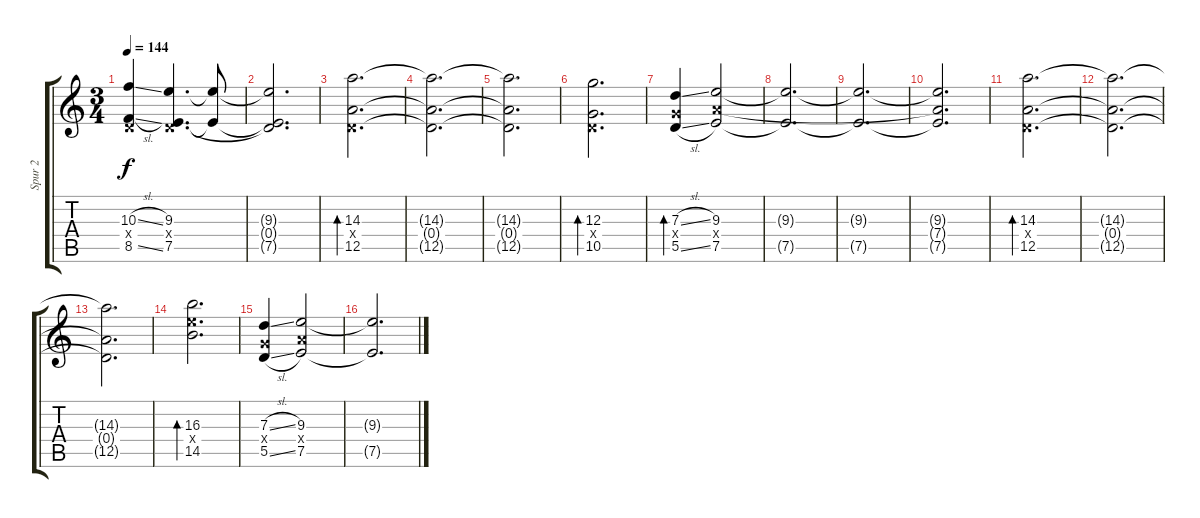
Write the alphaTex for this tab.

\track ("Spur 2" "Spur 2") {instrument electricguitarclean}
\staff {score tabs}
\tuning (E4 B3 G3 D3 A2 D2) {hide}
\ts (3 4)
\tempo 144
\clef g2
\ks c
(10.3{sl} 0.4{x} 8.5{sl}).4{dy f} (9.3 0.4{x} 7.5).4{d} (9.3{t} 7.5{t}).8 |
(9.3{t} 0.4{t} 7.5{t}).2{d} |
(14.3 0.4{x} 12.5).2{d bd 480} |
(14.3{t} 0.4{t} 12.5{t}).2{d} |
(14.3{t} 0.4{t} 12.5{t}).2{d} |
(12.3 0.4{x} 10.5).2{d bd 480} |
(7.3{sl} 5.4{x} 5.5{sl}).4{bd 480} (9.3 7.4{x} 7.5).2 |
(9.3{t} 7.5{t}).2{d} |
(9.3{t} 7.5{t}).2{d} |
(9.3{t} 7.4{t} 7.5{t}).2{d} |
(14.3 0.4{x} 12.5).2{d bd 480} |
(14.3{t} 0.4{t} 12.5{t}).2{d} |
(14.3{t} 0.4{t} 12.5{t}).2{d} |
(16.3 14.4{x} 14.5).2{d bd 240} |
(7.3{sl} 5.4{x} 5.5{sl}).4 (9.3 7.4{x} 7.5).2 |
(9.3{t} 7.5{t}).2{d}
